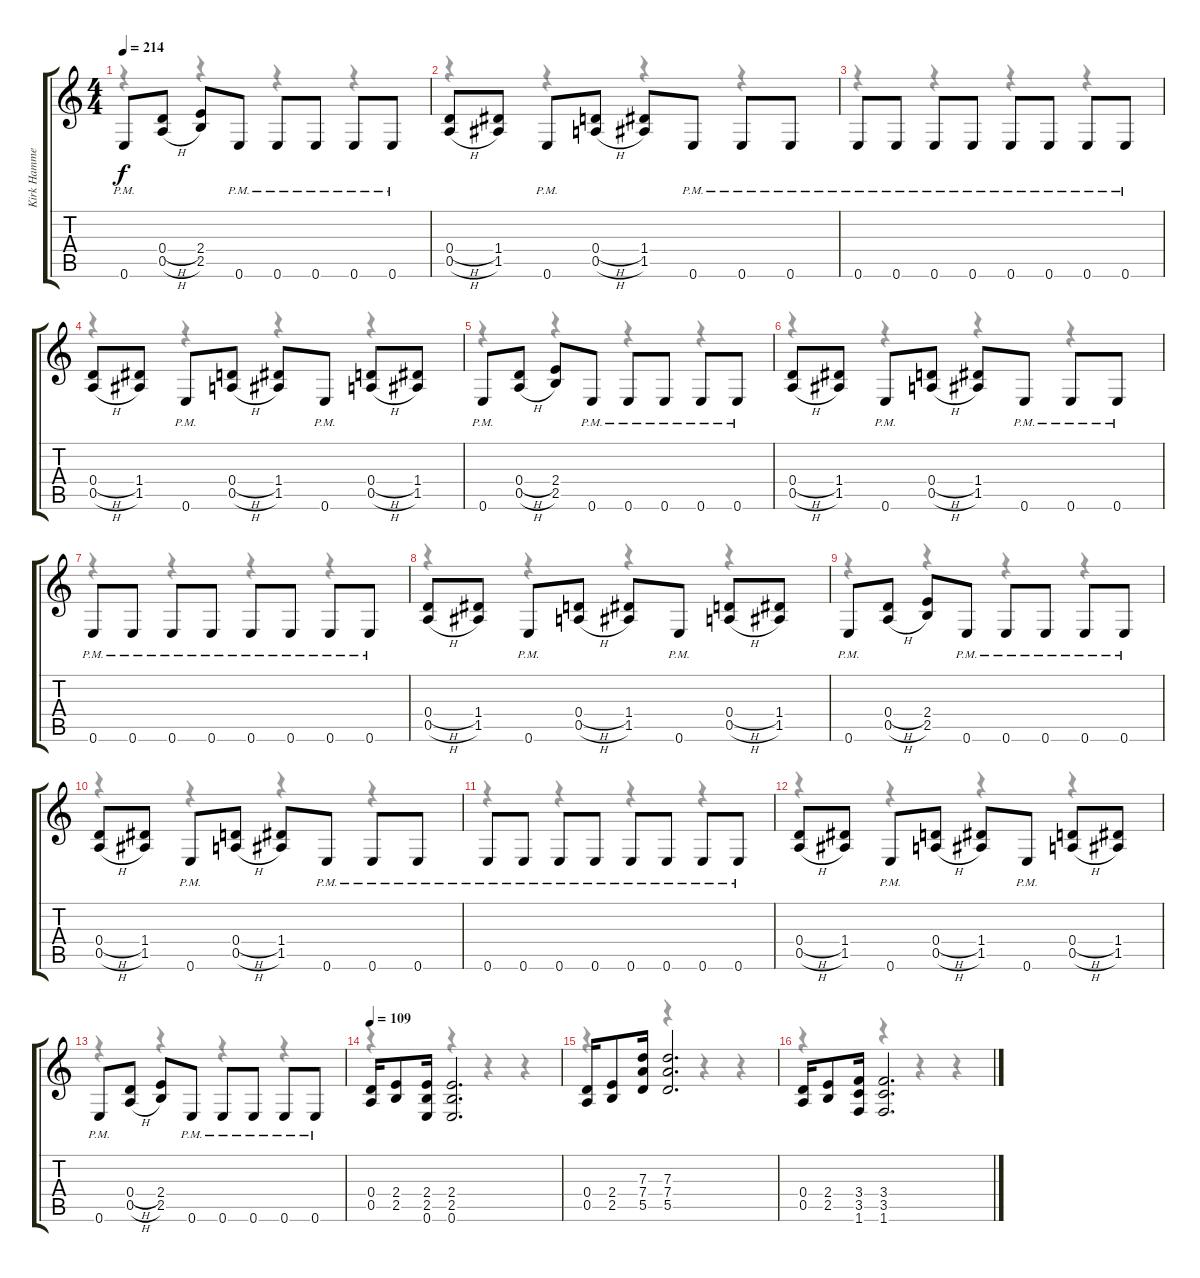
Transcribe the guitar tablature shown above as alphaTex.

\track ("Kirk Hammett" "Kirk Hamme") {instrument distortionguitar}
\staff {score tabs}
\tuning (E4 B3 G3 D3 A2 E2) {hide}
\voice
\ts (4 4)
\tempo 214
\clef g2
\ks c
0.6{pm}.8{dy f} (0.4{h} 0.5{h}).8 (2.4 2.5).8 0.6{pm}.8 0.6{pm}.8 0.6{pm}.8 0.6{pm}.8 0.6{pm}.8 |
(0.4{h} 0.5{h}).8 (1.4 1.5).8 0.6{pm}.8 (0.4{h} 0.5{h}).8 (1.4 1.5).8 0.6{pm}.8 0.6{pm}.8 0.6{pm}.8 |
0.6{pm}.8 0.6{pm}.8 0.6{pm}.8 0.6{pm}.8 0.6{pm}.8 0.6{pm}.8 0.6{pm}.8 0.6{pm}.8 |
(0.4{h} 0.5{h}).8 (1.4 1.5).8 0.6{pm}.8 (0.4{h} 0.5{h}).8 (1.4 1.5).8 0.6{pm}.8 (0.4{h} 0.5{h}).8 (1.4 1.5).8 |
0.6{pm}.8 (0.4{h} 0.5{h}).8 (2.4 2.5).8 0.6{pm}.8 0.6{pm}.8 0.6{pm}.8 0.6{pm}.8 0.6{pm}.8 |
(0.4{h} 0.5{h}).8 (1.4 1.5).8 0.6{pm}.8 (0.4{h} 0.5{h}).8 (1.4 1.5).8 0.6{pm}.8 0.6{pm}.8 0.6{pm}.8 |
0.6{pm}.8 0.6{pm}.8 0.6{pm}.8 0.6{pm}.8 0.6{pm}.8 0.6{pm}.8 0.6{pm}.8 0.6{pm}.8 |
(0.4{h} 0.5{h}).8 (1.4 1.5).8 0.6{pm}.8 (0.4{h} 0.5{h}).8 (1.4 1.5).8 0.6{pm}.8 (0.4{h} 0.5{h}).8 (1.4 1.5).8 |
0.6{pm}.8 (0.4{h} 0.5{h}).8 (2.4 2.5).8 0.6{pm}.8 0.6{pm}.8 0.6{pm}.8 0.6{pm}.8 0.6{pm}.8 |
(0.4{h} 0.5{h}).8 (1.4 1.5).8 0.6{pm}.8 (0.4{h} 0.5{h}).8 (1.4 1.5).8 0.6{pm}.8 0.6{pm}.8 0.6{pm}.8 |
0.6{pm}.8 0.6{pm}.8 0.6{pm}.8 0.6{pm}.8 0.6{pm}.8 0.6{pm}.8 0.6{pm}.8 0.6{pm}.8 |
(0.4{h} 0.5{h}).8 (1.4 1.5).8 0.6{pm}.8 (0.4{h} 0.5{h}).8 (1.4 1.5).8 0.6{pm}.8 (0.4{h} 0.5{h}).8 (1.4 1.5).8 |
0.6{pm}.8 (0.4{h} 0.5{h}).8 (2.4 2.5).8 0.6{pm}.8 0.6{pm}.8 0.6{pm}.8 0.6{pm}.8 0.6{pm}.8 |
\tempo 109
(0.4 0.5).16 (2.4 2.5).8 (2.4 2.5 0.6).16 (2.4 2.5 0.6).2{d} |
(0.4 0.5).16 (2.4 2.5).8 (7.3 7.4 5.5).16 (7.3 7.4 5.5).2{d} |
(0.4 0.5).16 (2.4 2.5).8 (3.4 3.5 1.6).16 (3.4 3.5 1.6).2{d}
\voice
\clef g2
\ottava regular
\simile none
\ks c
r.4{dy f} r.4 r.4 r.4 |
r.4 r.4 r.4 r.4 |
r.4 r.4 r.4 r.4 |
r.4 r.4 r.4 r.4 |
r.4 r.4 r.4 r.4 |
r.4 r.4 r.4 r.4 |
r.4 r.4 r.4 r.4 |
r.4 r.4 r.4 r.4 |
r.4 r.4 r.4 r.4 |
r.4 r.4 r.4 r.4 |
r.4 r.4 r.4 r.4 |
r.4 r.4 r.4 r.4 |
r.4 r.4 r.4 r.4 |
r.4 r.4 r.4 r.4 |
r.4 r.4 r.4 r.4 |
r.4 r.4 r.4 r.4
